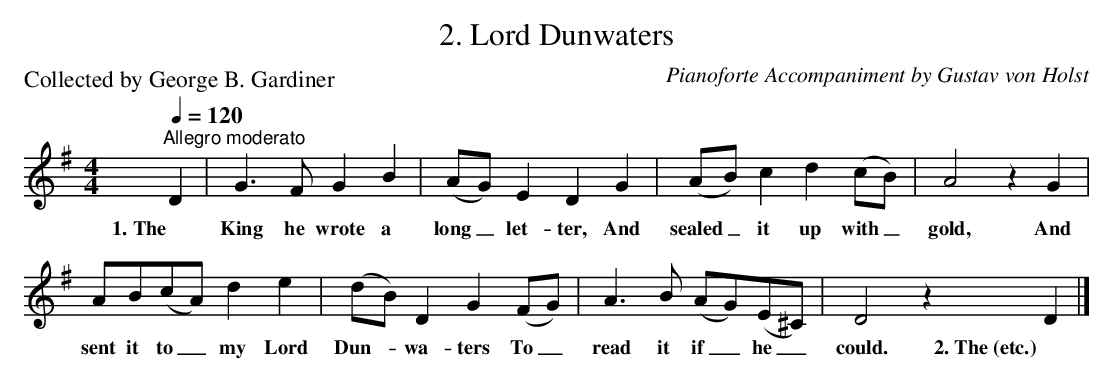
X:1
T:2. Lord Dunwaters
C:Pianoforte Accompaniment by Gustav von Holst
P:Collected by George B. Gardiner
L:1/8
Q:1/4=120
M:4/4
K:Dmix
"^Allegro moderato" D2 | G3 F G2 B2 | (AG) E2 D2 G2 | (AB) c2 d2 (cB) | A4 z2 G2 |$ AB(cA) d2 e2 |
w: 1. The|King he wrote a|long _ let- ter, And|sealed _ it up with _|gold, And|sent it to _ my Lord|
(dB) D2 G2 (FG) | A3 B (AG)(E^C) | D4 z2 D2 |]
w: Dun- * wa- ters To _|read it if _ he _|could. 2. The (etc.)|
